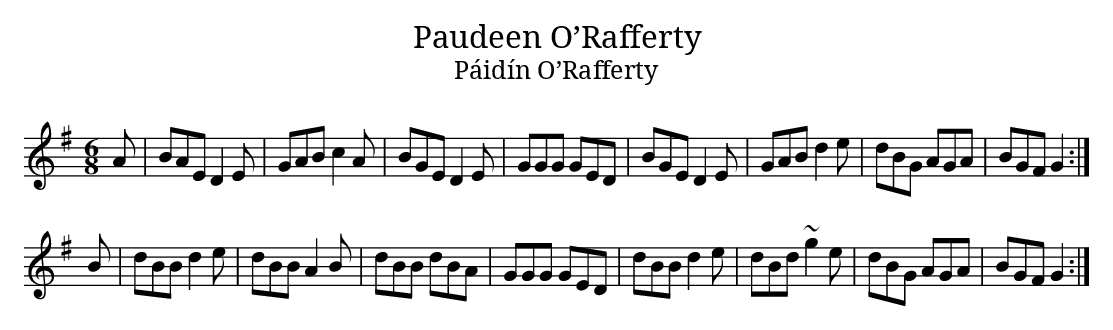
X:1
T:Paudeen O’Rafferty
T:Páidín O’Rafferty
M: 6/8
L: 1/8
K: Gmaj
A|BAE D2E|GAB c2A |BGE D2E|GGG GED|BGE D2E|GAB d2e|dBG AGA|BGF G2:|
B|dBB d2e|dBB A2B|dBB dBA|GGG GED|dBB d2e|dBd ~g2e|dBG AGA|BGF G2:|
